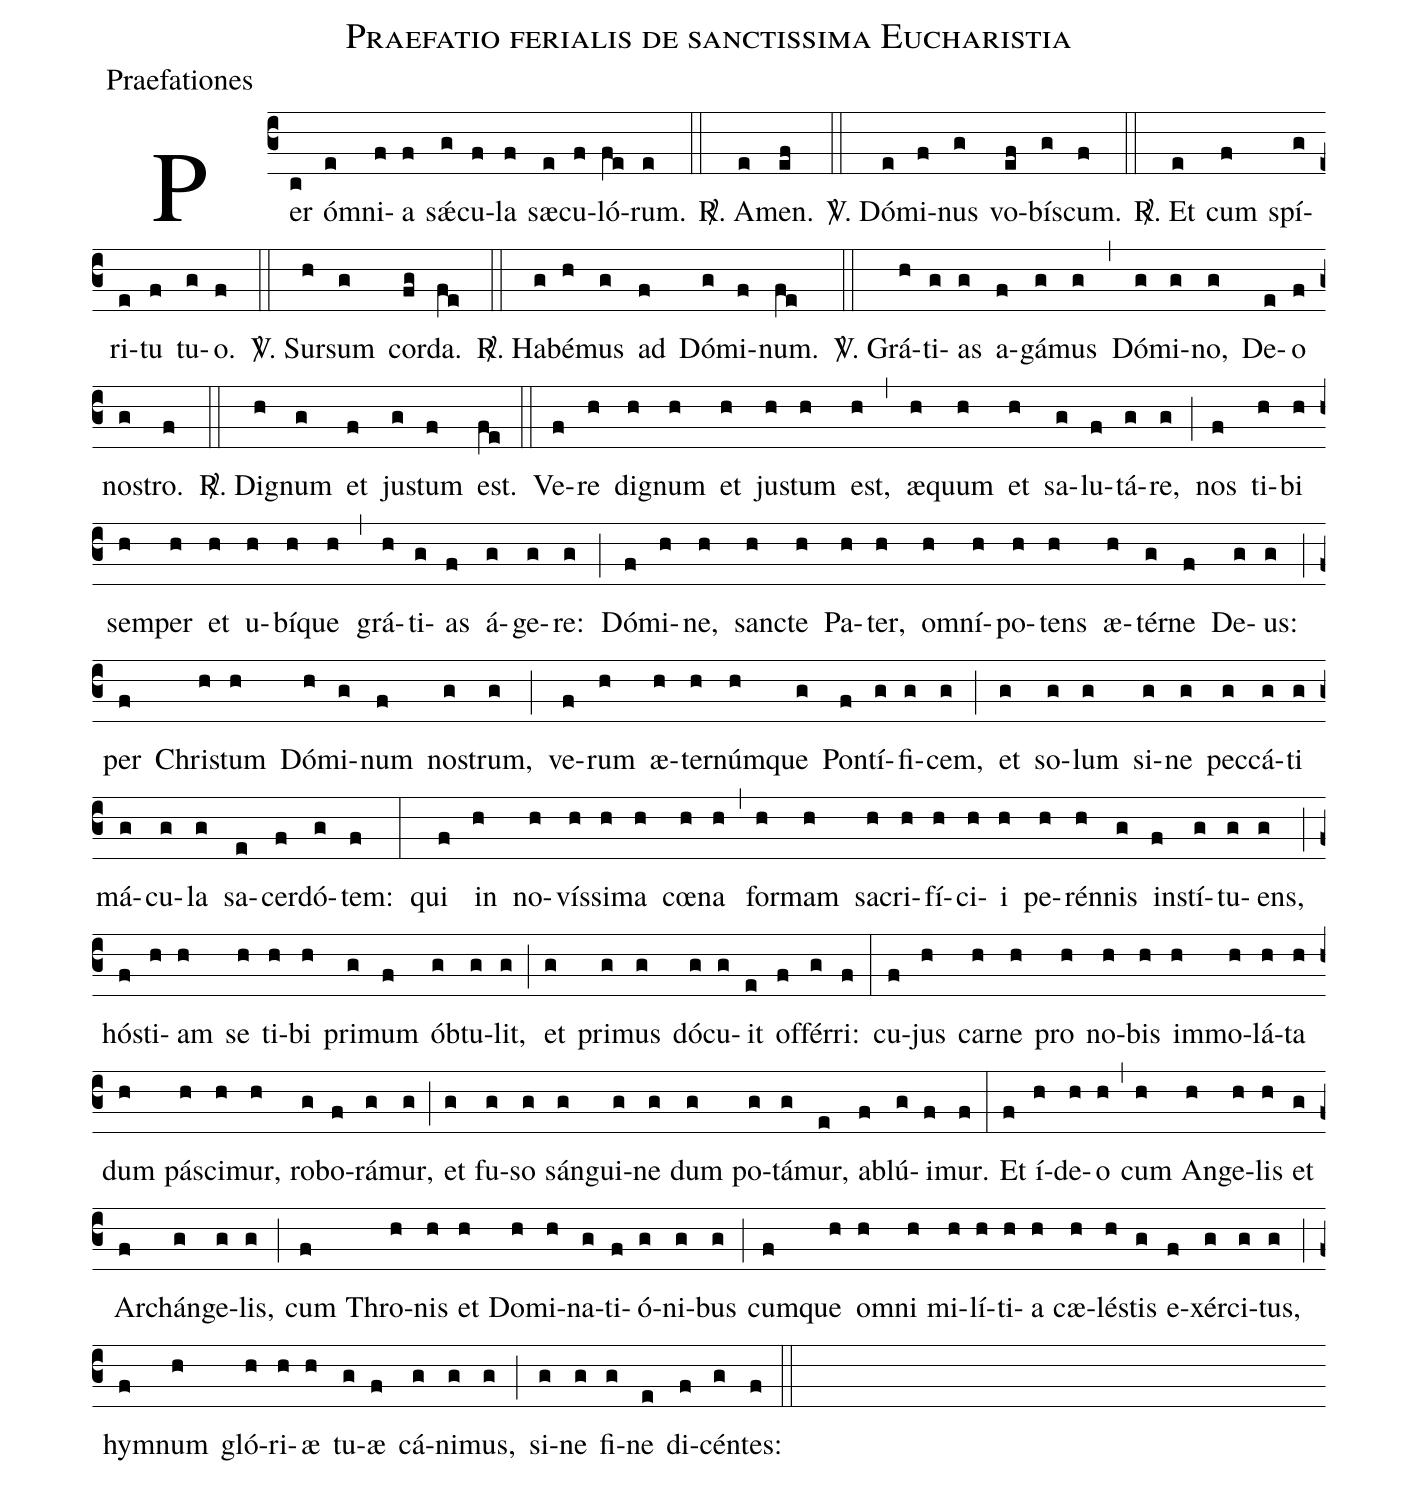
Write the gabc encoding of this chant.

name:Praefatio ferialis de sanctissima Eucharistia;
office-part:Praefationes;
%%
(c3)Per(c) óm(e)ni(f)a(f) sǽ(g)cu(f)la(f) sæ(e)cu(f)ló(fe)rum.(e) (::)

<sp>R/</sp>. A(e)men.(ef) (::)

<sp>V/</sp>. Dó(e)mi(f)nus(g) vo(ef)bí(g)scum.(f) (::)

<sp>R/</sp>. Et(e) cum(f) spí(g)ri(e)tu(f) tu(g)o.(f) (::)

<sp>V/</sp>. Sur(h)sum(g) cor(fg)da.(fe) (::)

<sp>R/</sp>. Ha(g)bé(h)mus(g) ad(f) Dó(g)mi(f)num.(fe) (::)

<sp>V/</sp>. Grá(h)ti(g)as(g) a(f)gá(g)mus(g) (,) Dó(g)mi(g)no,(g) De(e)o(f) no(g)stro.(f) (::)

<sp>R/</sp>. Di(h)gnum(g) et(f) ju(g)stum(f) est.(fe) (::)

Ve(f)re(h) di(h)gnum(h) et(h) ju(h)stum(h) est,(h) (,) æ(h)quum(h) et(h) sa(g)lu(f)tá(g)re,(g) (;)
nos(f) ti(h)bi(h) sem(h)per(h) et(h) u(h)bí(h)que(h) (,) grá(h)ti(g)as(f) á(g)ge(g)re:(g) (;)
Dó(f)mi(h)ne,(h) san(h)cte(h) Pa(h)ter,(h) om(h)ní(h)po(h)tens(h) æ(h)tér(g)ne(f) De(g)us:(g) (;)
per(f) Chri(h)stum(h) Dó(h)mi(g)num(f) no(g)strum,(g) (;)
ve(f)rum(h) æ(h)ter(h)núm(h)que(g) Pon(f)tí(g)fi(g)cem,(g) (;)
et(g) so(g)lum(g) si(g)ne(g) pec(g)cá(g)ti(g) má(g)cu(g)la(g) sa(e)cer(f)dó(g)tem:(f) (:)

qui(f) in(h) no(h)vís(h)si(h)ma(h) cœ(h)na(h) (,) for(h)mam(h) sa(h)cri(h)fí(h)ci(h)i(h) pe(h)rén(h)nis(g) in(f)stí(g)tu(g)ens,(g) (;)
hó(f)sti(h)am(h) se(h) ti(h)bi(h) pri(g)mum(f) ób(g)tu(g)lit,(g) (;)
et(g) pri(g)mus(g) dó(g)cu(g)it(e) of(f)fér(g)ri:(f) (:)

cu(f)jus(h) car(h)ne(h) pro(h) no(h)bis(h) im(h)mo(h)lá(h)ta(h) dum(h) pá(h)sci(h)mur,(h) ro(g)bo(f)rá(g)mur,(g) (;)
et(g) fu(g)so(g) sán(g)gui(g)ne(g) dum(g) po(g)tá(g)mur,(e) a(f)blú(g)i(f)mur.(f) (:)

Et(f) í(h)de(h)o(h) (,) cum(h) An(h)ge(h)lis(h) et(g) Ar(f)chán(g)ge(g)lis,(g) (;)
cum(f) Thro(h)nis(h) et(h) Do(h)mi(h)na(g)ti(f)ó(g)ni(g)bus(g) (;)
cum(f)que(h) om(h)ni(h) mi(h)lí(h)ti(h)a(h) cæ(h)lé(h)stis(g) e(f)xér(g)ci(g)tus,(g) (;)
hym(f)num(h) gló(h)ri(h)æ(h) tu(g)æ(f) cá(g)ni(g)mus,(g) (;) si(g)ne(g) fi(g)ne(e) di(f)cén(g)tes:(f) (::)
